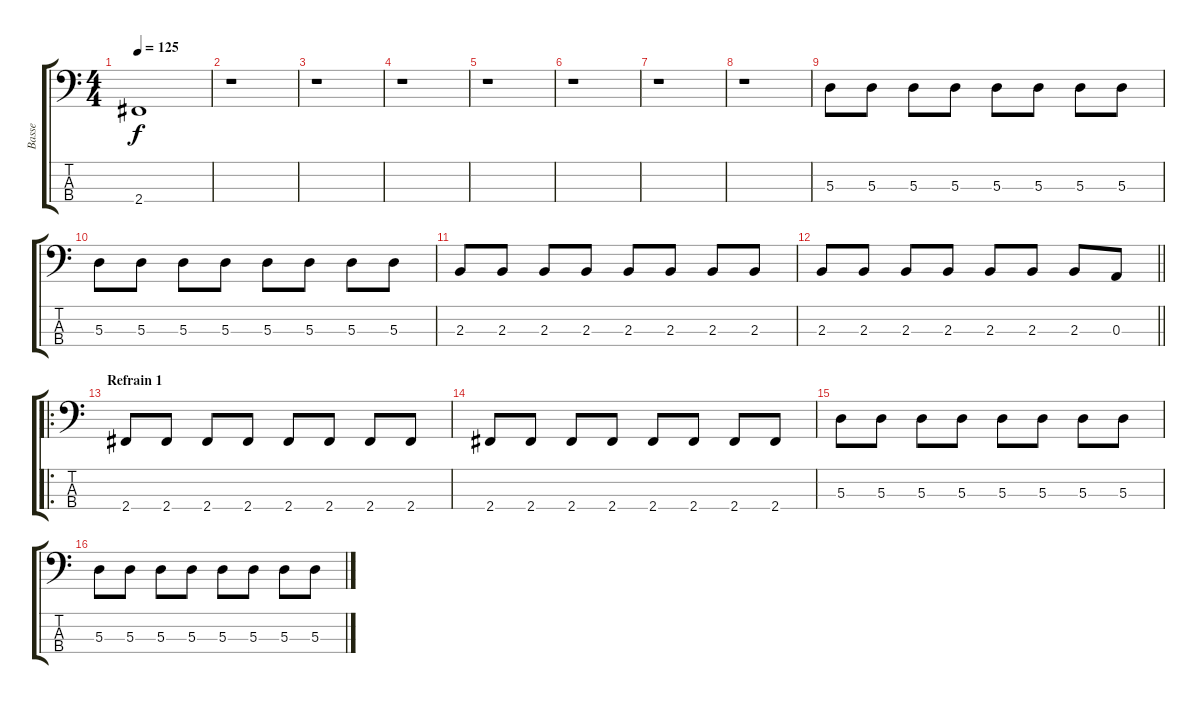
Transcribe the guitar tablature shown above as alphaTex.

\track ("Basse" "Basse") {instrument electricbassfinger}
\staff {score tabs}
\tuning (G2 D2 A1 E1) {hide}
\ts (4 4)
\tempo 125
\clef f4
\ks c
2.4.1{dy f} |
r.1 |
r.1 |
r.1 |
r.1 |
r.1 |
r.1 |
r.1 |
5.3.8 5.3.8 5.3.8 5.3.8 5.3.8 5.3.8 5.3.8 5.3.8 |
5.3.8 5.3.8 5.3.8 5.3.8 5.3.8 5.3.8 5.3.8 5.3.8 |
2.3.8 2.3.8 2.3.8 2.3.8 2.3.8 2.3.8 2.3.8 2.3.8 |
\barLineRight lightlight
2.3.8 2.3.8 2.3.8 2.3.8 2.3.8 2.3.8 2.3.8 0.3.8 |
\ro
\section ("" "Refrain 1")
2.4.8 2.4.8 2.4.8 2.4.8 2.4.8 2.4.8 2.4.8 2.4.8 |
2.4.8 2.4.8 2.4.8 2.4.8 2.4.8 2.4.8 2.4.8 2.4.8 |
5.3.8 5.3.8 5.3.8 5.3.8 5.3.8 5.3.8 5.3.8 5.3.8 |
5.3.8 5.3.8 5.3.8 5.3.8 5.3.8 5.3.8 5.3.8 5.3.8
